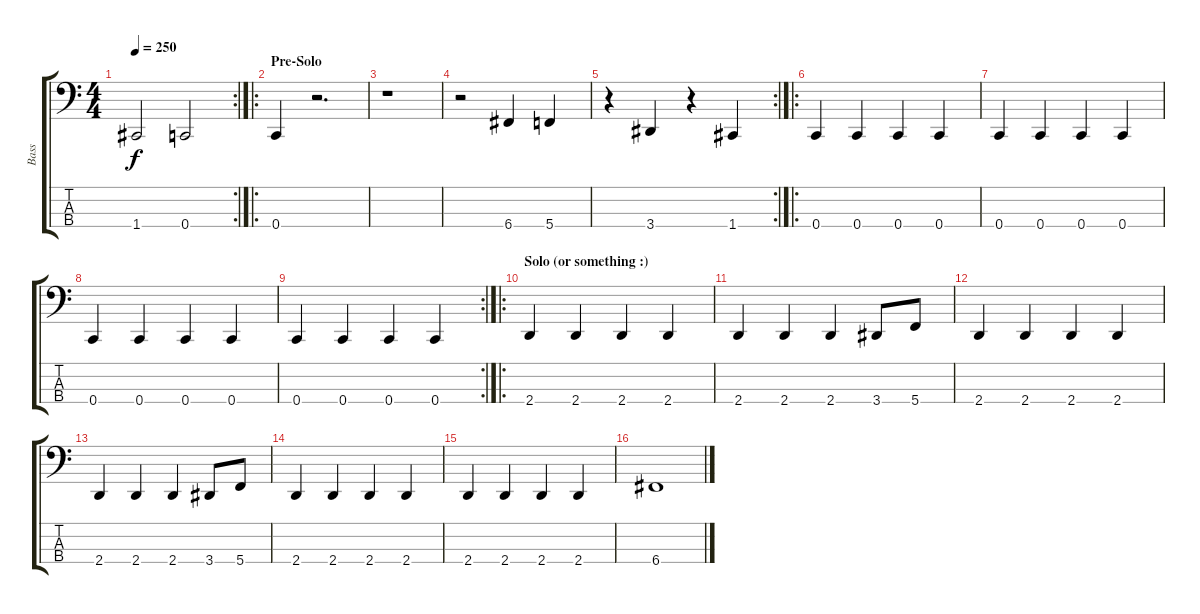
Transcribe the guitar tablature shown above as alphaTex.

\track ("Bass" "Bass") {instrument electricbassfinger}
\staff {score tabs}
\tuning (Eb2 Bb1 F1 C1) {hide}
\rc 2
\ts (4 4)
\tempo 250
\clef f4
\ks c
1.4.2{dy f} 0.4.2 |
\ro
\section ("" "Pre-Solo")
0.4.4 r.2{d} |
r.1 |
r.2 6.4.4 5.4.4 |
\rc 2
r.4 3.4.4 r.4 1.4.4 |
\ro
0.4.4 0.4.4 0.4.4 0.4.4 |
0.4.4 0.4.4 0.4.4 0.4.4 |
0.4.4 0.4.4 0.4.4 0.4.4 |
\rc 2
0.4.4 0.4.4 0.4.4 0.4.4 |
\ro
\section ("" "Solo (or something :)")
2.4.4 2.4.4 2.4.4 2.4.4 |
2.4.4 2.4.4 2.4.4 3.4.8 5.4.8 |
2.4.4 2.4.4 2.4.4 2.4.4 |
2.4.4 2.4.4 2.4.4 3.4.8 5.4.8 |
2.4.4 2.4.4 2.4.4 2.4.4 |
2.4.4 2.4.4 2.4.4 2.4.4 |
6.4.1
